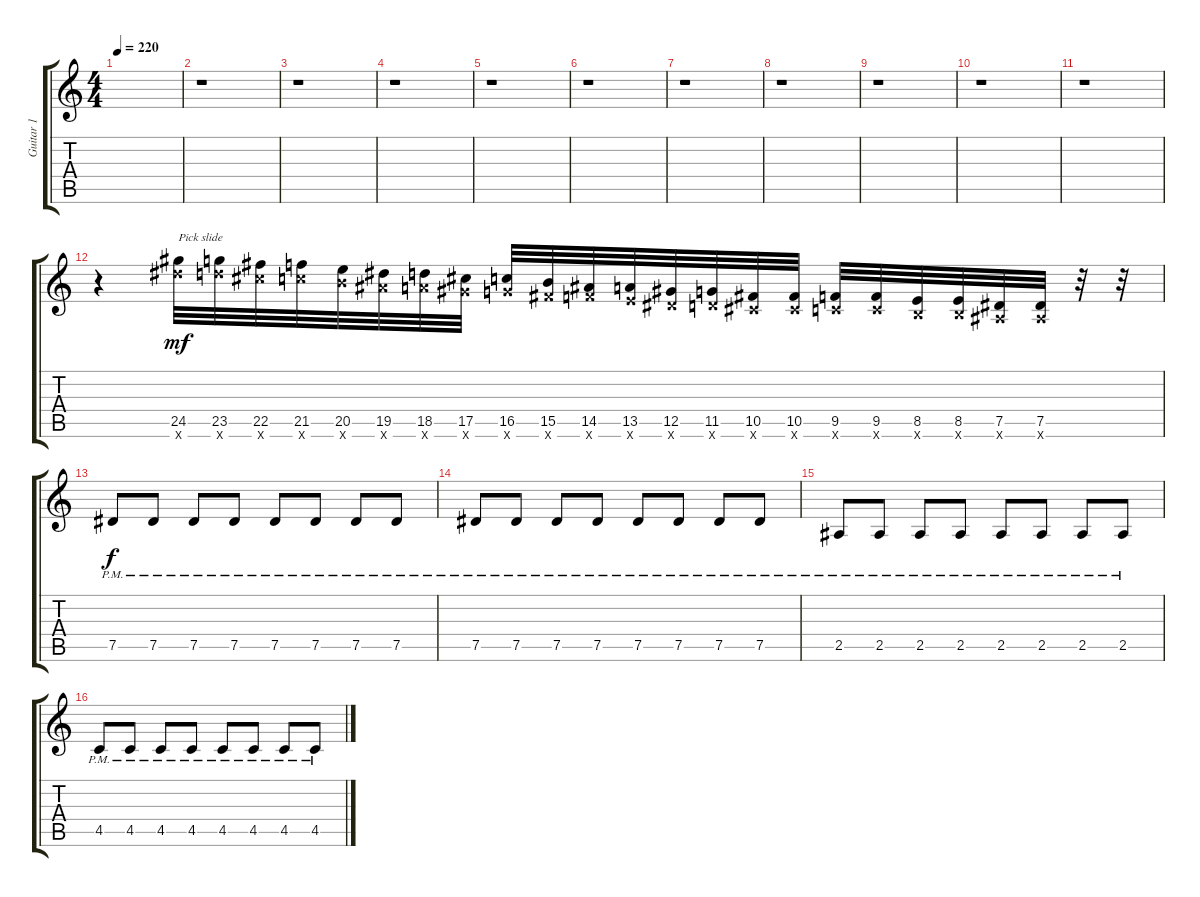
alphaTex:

\track ("Guitar 1" "Guitar 1") {instrument distortionguitar}
\staff {score tabs}
\tuning (Eb4 Bb3 Gb3 Db3 Ab2 Eb2) {hide}
\ts (4 4)
\tempo 220
\clef g2
\ks c
|
r.1 |
r.1 |
r.1 |
r.1 |
r.1 |
r.1 |
r.1 |
r.1 |
r.1 |
r.1 |
r.4 (24.5 24.6{x}).32{txt "Pick slide" dy mf} (23.5 23.6{x}).32 (22.5 22.6{x}).32 (21.5 21.6{x}).32 (20.5 20.6{x}).32 (19.5 19.6{x}).32 (18.5 18.6{x}).32 (17.5 17.6{x}).32 (16.5 16.6{x}).32 (15.5 15.6{x}).32 (14.5 14.6{x}).32 (13.5 13.6{x}).32 (12.5 12.6{x}).32 (11.5 11.6{x}).32 (10.5 10.6{x}).32 (10.5 10.6{x}).32 (9.5 9.6{x}).32 (9.5 9.6{x}).32 (8.5 8.6{x}).32 (8.5 8.6{x}).32 (7.5 7.6{x}).32 (7.5 7.6{x}).32 r.32 r.32 |
7.5{pm}.8{dy f} 7.5{pm}.8 7.5{pm}.8 7.5{pm}.8 7.5{pm}.8 7.5{pm}.8 7.5{pm}.8 7.5{pm}.8 |
7.5{pm}.8 7.5{pm}.8 7.5{pm}.8 7.5{pm}.8 7.5{pm}.8 7.5{pm}.8 7.5{pm}.8 7.5{pm}.8 |
2.5{pm}.8 2.5{pm}.8 2.5{pm}.8 2.5{pm}.8 2.5{pm}.8 2.5{pm}.8 2.5{pm}.8 2.5{pm}.8 |
4.5{pm}.8 4.5{pm}.8 4.5{pm}.8 4.5{pm}.8 4.5{pm}.8 4.5{pm}.8 4.5{pm}.8 4.5{pm}.8
